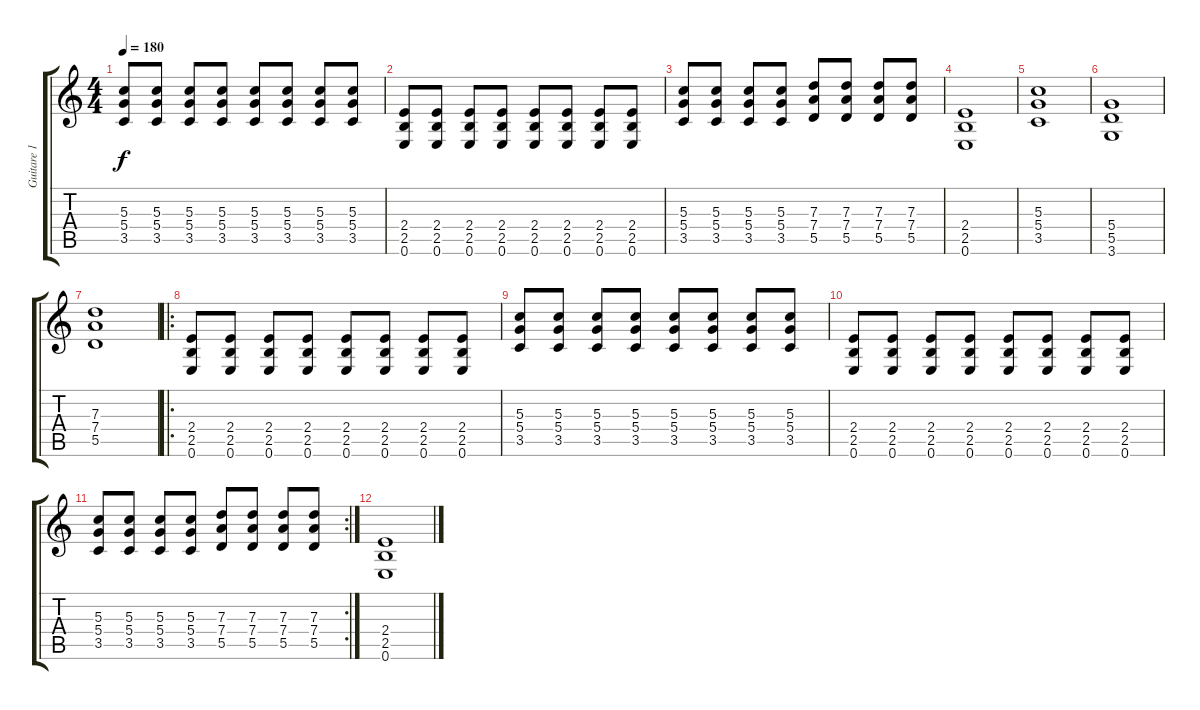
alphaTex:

\track ("Guitare 1" "Guitare 1") {instrument distortionguitar}
\staff {score tabs}
\tuning (E4 B3 G3 D3 A2 E2) {hide}
\ts (4 4)
\tempo 180
\clef g2
\ks c
(5.3 5.4 3.5).8{dy f} (5.3 5.4 3.5).8 (5.3 5.4 3.5).8 (5.3 5.4 3.5).8 (5.3 5.4 3.5).8 (5.3 5.4 3.5).8 (5.3 5.4 3.5).8 (5.3 5.4 3.5).8 |
(2.4 2.5 0.6).8 (2.4 2.5 0.6).8 (2.4 2.5 0.6).8 (2.4 2.5 0.6).8 (2.4 2.5 0.6).8 (2.4 2.5 0.6).8 (2.4 2.5 0.6).8 (2.4 2.5 0.6).8 |
(5.3 5.4 3.5).8 (5.3 5.4 3.5).8 (5.3 5.4 3.5).8 (5.3 5.4 3.5).8 (7.3 7.4 5.5).8 (7.3 7.4 5.5).8 (7.3 7.4 5.5).8 (7.3 7.4 5.5).8 |
(2.4 2.5 0.6).1 |
(5.3 5.4 3.5).1 |
(5.4 5.5 3.6).1 |
(7.3 7.4 5.5).1 |
\ro
(2.4 2.5 0.6).8 (2.4 2.5 0.6).8 (2.4 2.5 0.6).8 (2.4 2.5 0.6).8 (2.4 2.5 0.6).8 (2.4 2.5 0.6).8 (2.4 2.5 0.6).8 (2.4 2.5 0.6).8 |
(5.3 5.4 3.5).8 (5.3 5.4 3.5).8 (5.3 5.4 3.5).8 (5.3 5.4 3.5).8 (5.3 5.4 3.5).8 (5.3 5.4 3.5).8 (5.3 5.4 3.5).8 (5.3 5.4 3.5).8 |
(2.4 2.5 0.6).8 (2.4 2.5 0.6).8 (2.4 2.5 0.6).8 (2.4 2.5 0.6).8 (2.4 2.5 0.6).8 (2.4 2.5 0.6).8 (2.4 2.5 0.6).8 (2.4 2.5 0.6).8 |
\rc 2
(5.3 5.4 3.5).8 (5.3 5.4 3.5).8 (5.3 5.4 3.5).8 (5.3 5.4 3.5).8 (7.3 7.4 5.5).8 (7.3 7.4 5.5).8 (7.3 7.4 5.5).8 (7.3 7.4 5.5).8 |
(2.4 2.5 0.6).1
